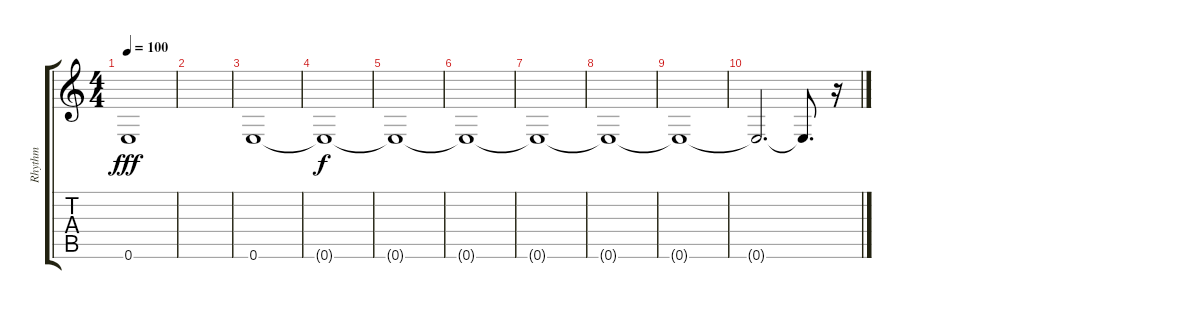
\track ("Rhythm" "Rhythm") {instrument acousticguitarsteel}
\staff {score tabs}
\tuning (E4 B3 G3 D3 A2 E2) {hide}
\ts (4 4)
\tempo 100
\clef g2
\ks c
0.6.1{dy fff} |
|
0.6.1 |
0.6{t}.1{dy f} |
0.6{t}.1 |
0.6{t}.1 |
0.6{t}.1 |
0.6{t}.1 |
0.6{t}.1 |
0.6{t}.2{d} 0.6{t}.8{d} r.16
